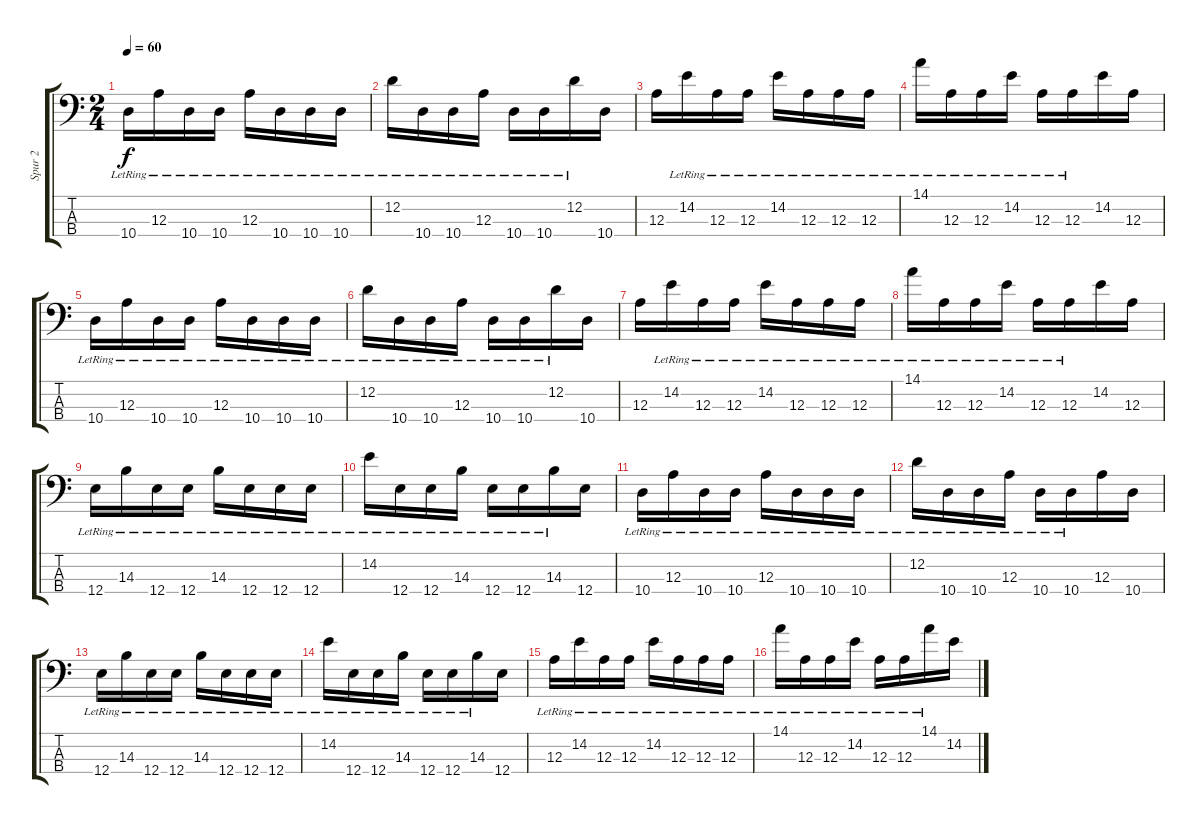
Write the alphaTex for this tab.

\track ("Spur 2" "Spur 2") {instrument electricbasspick}
\staff {score tabs}
\tuning (G2 D2 A1 E1) {hide}
\ts (2 4)
\tempo 60
\clef f4
\ks c
10.4{lr}.16{dy f} 12.3{lr}.16 10.4{lr}.16 10.4{lr}.16 12.3{lr}.16 10.4{lr}.16 10.4{lr}.16 10.4{lr}.16 |
12.2{lr}.16 10.4{lr}.16 10.4{lr}.16 12.3{lr}.16 10.4{lr}.16 10.4{lr}.16 12.2{lr}.16 10.4.16 |
12.3.16 14.2{lr}.16 12.3{lr}.16 12.3{lr}.16 14.2{lr}.16 12.3{lr}.16 12.3{lr}.16 12.3{lr}.16 |
14.1{lr}.16 12.3{lr}.16 12.3{lr}.16 14.2{lr}.16 12.3{lr}.16 12.3{lr}.16 14.2.16 12.3.16 |
10.4{lr}.16 12.3{lr}.16 10.4{lr}.16 10.4{lr}.16 12.3{lr}.16 10.4{lr}.16 10.4{lr}.16 10.4{lr}.16 |
12.2{lr}.16 10.4{lr}.16 10.4{lr}.16 12.3{lr}.16 10.4{lr}.16 10.4{lr}.16 12.2{lr}.16 10.4.16 |
12.3.16 14.2{lr}.16 12.3{lr}.16 12.3{lr}.16 14.2{lr}.16 12.3{lr}.16 12.3{lr}.16 12.3{lr}.16 |
14.1{lr}.16 12.3{lr}.16 12.3{lr}.16 14.2{lr}.16 12.3{lr}.16 12.3{lr}.16 14.2.16 12.3.16 |
12.4{lr}.16 14.3{lr}.16 12.4{lr}.16 12.4{lr}.16 14.3{lr}.16 12.4{lr}.16 12.4{lr}.16 12.4{lr}.16 |
14.2{lr}.16 12.4{lr}.16 12.4{lr}.16 14.3{lr}.16 12.4{lr}.16 12.4{lr}.16 14.3{lr}.16 12.4.16 |
10.4{lr}.16 12.3{lr}.16 10.4{lr}.16 10.4{lr}.16 12.3{lr}.16 10.4{lr}.16 10.4{lr}.16 10.4{lr}.16 |
12.2{lr}.16 10.4{lr}.16 10.4{lr}.16 12.3{lr}.16 10.4{lr}.16 10.4{lr}.16 12.3.16 10.4.16 |
12.4{lr}.16 14.3{lr}.16 12.4{lr}.16 12.4{lr}.16 14.3{lr}.16 12.4{lr}.16 12.4{lr}.16 12.4{lr}.16 |
14.2{lr}.16 12.4{lr}.16 12.4{lr}.16 14.3{lr}.16 12.4{lr}.16 12.4{lr}.16 14.3{lr}.16 12.4.16 |
12.3{lr}.16 14.2{lr}.16 12.3{lr}.16 12.3{lr}.16 14.2{lr}.16 12.3{lr}.16 12.3{lr}.16 12.3{lr}.16 |
14.1{lr}.16 12.3{lr}.16 12.3{lr}.16 14.2{lr}.16 12.3{lr}.16 12.3{lr}.16 14.1{lr}.16 14.2.16
